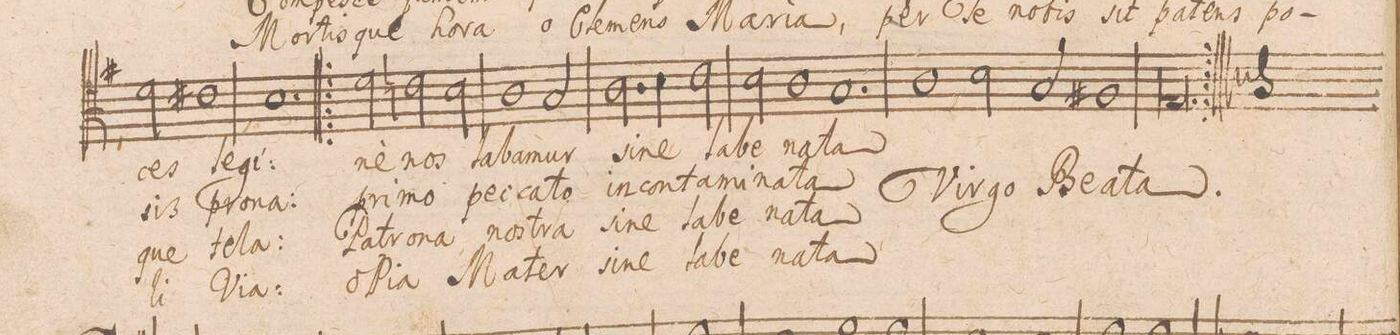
**kern	**text	**text	**text	**text
*I"TENOR.	*	*	*	*
*clefC4	*	*	*	*
*k[f#]	*	*	*	*
*M3/2	*	*	*	*
2d\	-ces	-sis	-que	-li
1c#X\	le-	pro-	te-	Vi-
=10	=10	=10	=10	=10
1.B\	-gi:	-na:	-la:	-a:
=11!|:	=11!|:	=11!|:	=11!|:	=11!|:
2d\	nè	pri-	Pa-	o
2cn\	nos	-mo	-tro-	Pi-
2B\	la-	pec-	-na	-a
=12	=12	=12	=12	=12
1A\	-ba-	-ca-	no-	Ma-
2G/	-mur	-to	-stra	-ter
=13	=13	=13	=13	=13
2.A\	si-	in-	si-	si-
4B\	-ne	-con-	-ne	-ne
2c\	la-	-ta-	la-	la-
=14	=14	=14	=14	=14
2B\	-be	-mi-	-be	-be
1A\	na-	-na-	na-	na-
=15-	=15	=15	=15	=15
1.G/	-ta	-ta	-ta	-ta
=16	=16	=16	=16	=16
1A\	.	Vir-	.	.
2B\	.	-go	.	.
=17-	=17	=17	=17	=17
2G/	.	Be-	.	.
1F#X/	.	-a-	.	.
=18	=18	=18	=18	=18
1.E/	.	-ta.	.	.
=:|!	=:|!	=:|!	=:|!	=:|!
*-	*-	*-	*-	*-
